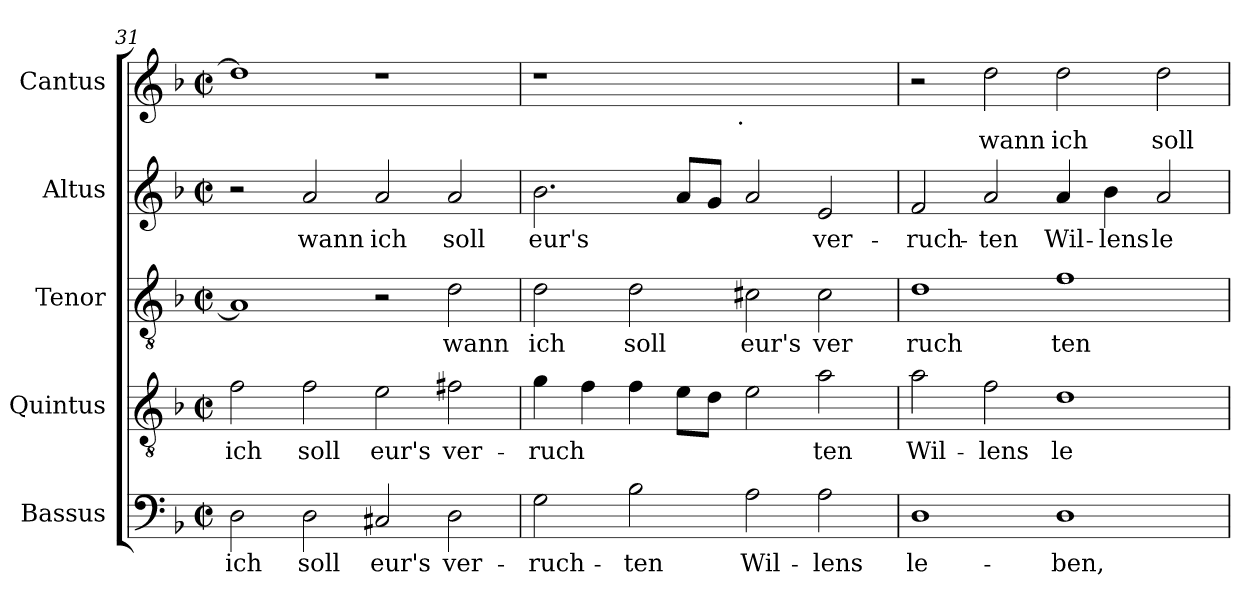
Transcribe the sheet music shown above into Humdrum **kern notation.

**kern	**text	**kern	**text	**kern	**text	**kern	**text	**kern	**text
*part5	*part5	*part4	*part4	*part3	*part3	*part2	*part2	*part1	*part1
*staff5	*staff5	*staff4	*staff4	*staff3	*staff3	*staff2	*staff2	*staff1	*staff1
*I"Bassus	*	*I"Quintus	*	*I"Tenor	*	*I"Altus	*	*I"Cantus	*
!!LO:LB:g=z
*clefF4	*	*clefGv2	*	*clefGv2	*	*clefG2	*	*clefG2	*
*k[b-]	*	*k[b-]	*	*k[b-]	*	*k[b-]	*	*k[b-]	*
*F:	*	*F:	*	*F:	*	*F:	*	*F:	*
*M2/2	*	*M2/2	*	*M2/2	*	*M2/2	*	*M2/2	*
*met(c|)	*	*met(c|)	*	*met(c|)	*	*met(c|)	*	*met(c|)	*
=31	=31	=31	=31	=31	=31	=31	=31	=31	=31
!	!LO:LY:b:cj	!	!LO:LY:b:cj	!	!LO:LY:b:cj	!	!	!	!LO:LY:b:cj
2D\	ich	2f\	ich	1A]	.	2r	.	1dd]	.
!	!LO:LY:b:cj	!	!LO:LY:b:cj	!	!	!	!LO:LY:b:cj	!	!
2D\	soll	2f\	soll	.	.	2a/	wann	.	.
!	!LO:LY:b:cj	!	!LO:LY:b:cj	!	!	!	!LO:LY:b:cj	!	!
2C#X/	eur's	2e\	eur's	2r	.	2a/	ich	1r	.
!	!LO:LY:b:cj	!	!LO:LY:b:cj	!	!LO:LY:b:cj	!	!LO:LY:b:cj	!	!
2D\	ver-	2f#X\	ver-	2d\	wann	2a/	soll	.	.
=32	=32	=32	=32	=32	=32	=32	=32	=32	=32
!	!LO:LY:b:cj	!	!LO:LY:b:cj	!	!LO:LY:b:cj	!	!LO:LY:b:cj	!	!
*	*	*	*	*	*	*	*	*^	*
2G\	-ruch-	4g\	-ruch-	2d\	ich	2.b-\	eur's	1r	2ryy	.
!	!	!	!LO:LY:b:cj	!	!	!	!	!	!	!
.	.	4f\	--	.	.	.	.	.	.	.
!	!LO:LY:b:cj	!	!LO:LY:b:cj	!	!LO:LY:b:cj	!	!	!	!	!
2B-\	-ten	4f\	--	2d\	soll	.	.	.	4ryy	.
!	!	!	!LO:LY:b:cj	!	!	!	!LO:LY:b:cj	!	!	!
.	.	8e\L	--	.	.	8a/L	.	.	8...ryy	.
!	!	!	!LO:LY:b:cj	!	!	!	!LO:LY:b:cj	!	!	!
.	.	8d\J	--	.	.	8g/J	.	.	.	.
!	!	!	!	!	!	!	!	!	!LO:TX:b:t=.	!
.	.	.	.	.	.	.	.	.	1ryy	.
!	!LO:LY:b:cj	!	!LO:LY:b:cj	!	!LO:LY:b:cj	!	!LO:LY:b:cj	!	!	!
2A\	Wil-	2e\	--	2c#X\	eur's	2a/	.	1ryy	.	.
!	!LO:LY:b:cj	!	!LO:LY:b:cj	!	!LO:LY:b:cj	!	!LO:LY:b:cj	!	!	!
2A\	-lens	2a\	-ten	2c#\	ver	2e/	ver-	.	.	.
.	.	.	.	.	.	.	.	.	64ryy	.
=33	=33	=33	=33	=33	=33	=33	=33	=33	=33	=33
!	!LO:LY:b:cj	!	!LO:LY:b:cj	!	!LO:LY:b:cj	!	!LO:LY:b:cj	!	!	!
*	*	*	*	*	*	*	*	*v	*v	*
1D	le-	2a\	Wil-	1d	ruch	2f/	-ruch-	2r	.
!	!	!	!LO:LY:b:cj	!	!	!	!LO:LY:b:cj	!	!LO:LY:b:cj
.	.	2f\	-lens	.	.	2a/	-ten	2dd\	wann
!	!LO:LY:b:cj	!	!LO:LY:b:cj	!	!LO:LY:b:cj	!	!LO:LY:b:cj	!	!LO:LY:b:cj
1D	-ben,	1d	le-	1f	ten	4a/	Wil-	2dd\	ich
!	!	!	!	!	!	!	!LO:LY:b:cj	!	!
.	.	.	.	.	.	4b-\	-lens	.	.
!	!	!	!	!	!	!	!LO:LY:b:cj	!	!LO:LY:b:cj
.	.	.	.	.	.	2a/	le-	2dd\	soll
=	=	=	=	=	=	=	=	=	=
*-	*-	*-	*-	*-	*-	*-	*-	*-	*-
